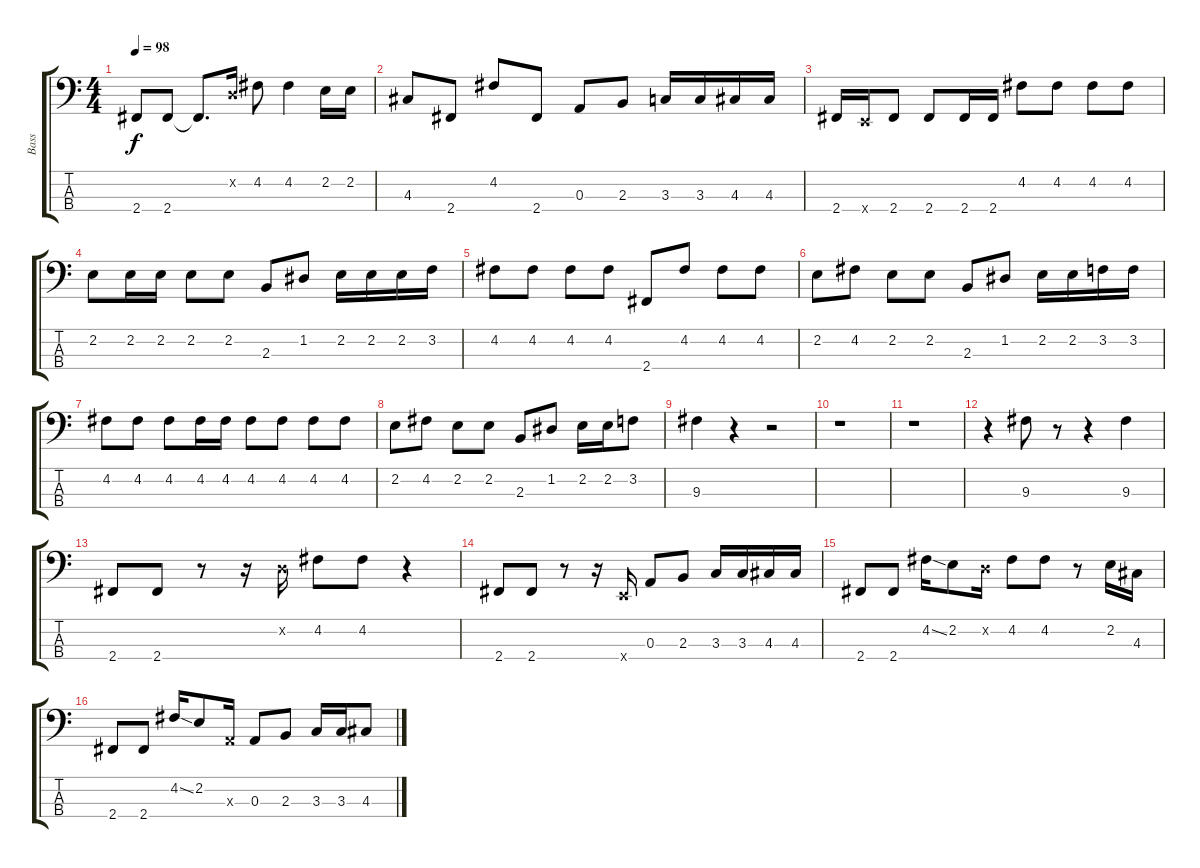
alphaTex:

\track ("Bass" "Bass") {instrument electricbassfinger}
\staff {score tabs}
\tuning (G2 D2 A1 E1) {hide}
\ts (4 4)
\tempo 98
\clef f4
\ks c
2.4.8{dy f} 2.4.8 2.4{t}.8{d} 0.2{x}.16 4.2.8 4.2.4 2.2.16 2.2.16 |
4.3.8 2.4.8 4.2.8 2.4.8 0.3.8 2.3.8 3.3.16 3.3.16 4.3.16 4.3.16 |
2.4.16 0.4{x}.16 2.4.8 2.4.8 2.4.16 2.4.16 4.2.8 4.2.8 4.2.8 4.2.8 |
2.2.8 2.2.16 2.2.16 2.2.8 2.2.8 2.3.8 1.2.8 2.2.16 2.2.16 2.2.16 3.2.16 |
4.2.8 4.2.8 4.2.8 4.2.8 2.4.8 4.2.8 4.2.8 4.2.8 |
2.2.8 4.2.8 2.2.8 2.2.8 2.3.8 1.2.8 2.2.16 2.2.16 3.2.16 3.2.16 |
4.2.8 4.2.8 4.2.8 4.2.16 4.2.16 4.2.8 4.2.8 4.2.8 4.2.8 |
2.2.8 4.2.8 2.2.8 2.2.8 2.3.8 1.2.8 2.2.16 2.2.16 3.2.8 |
9.3.4 r.4 r.2 |
r.1 |
r.1 |
r.4 9.3.8 r.8 r.4 9.3.4 |
2.4.8 2.4.8 r.8 r.16 0.2{x}.16 4.2.8 4.2.8 r.4 |
2.4.8 2.4.8 r.8 r.16 0.4{x}.16 0.3.8 2.3.8 3.3.16 3.3.16 4.3.16 4.3.16 |
2.4.8 2.4.8 4.2{ss}.16 2.2.8 0.2{x}.16 4.2.8 4.2.8 r.8 2.2.16 4.3.16 |
2.4.8 2.4.8 4.2{ss}.16 2.2.8 0.3{x}.16 0.3.8 2.3.8 3.3.16 3.3.16 4.3.8
